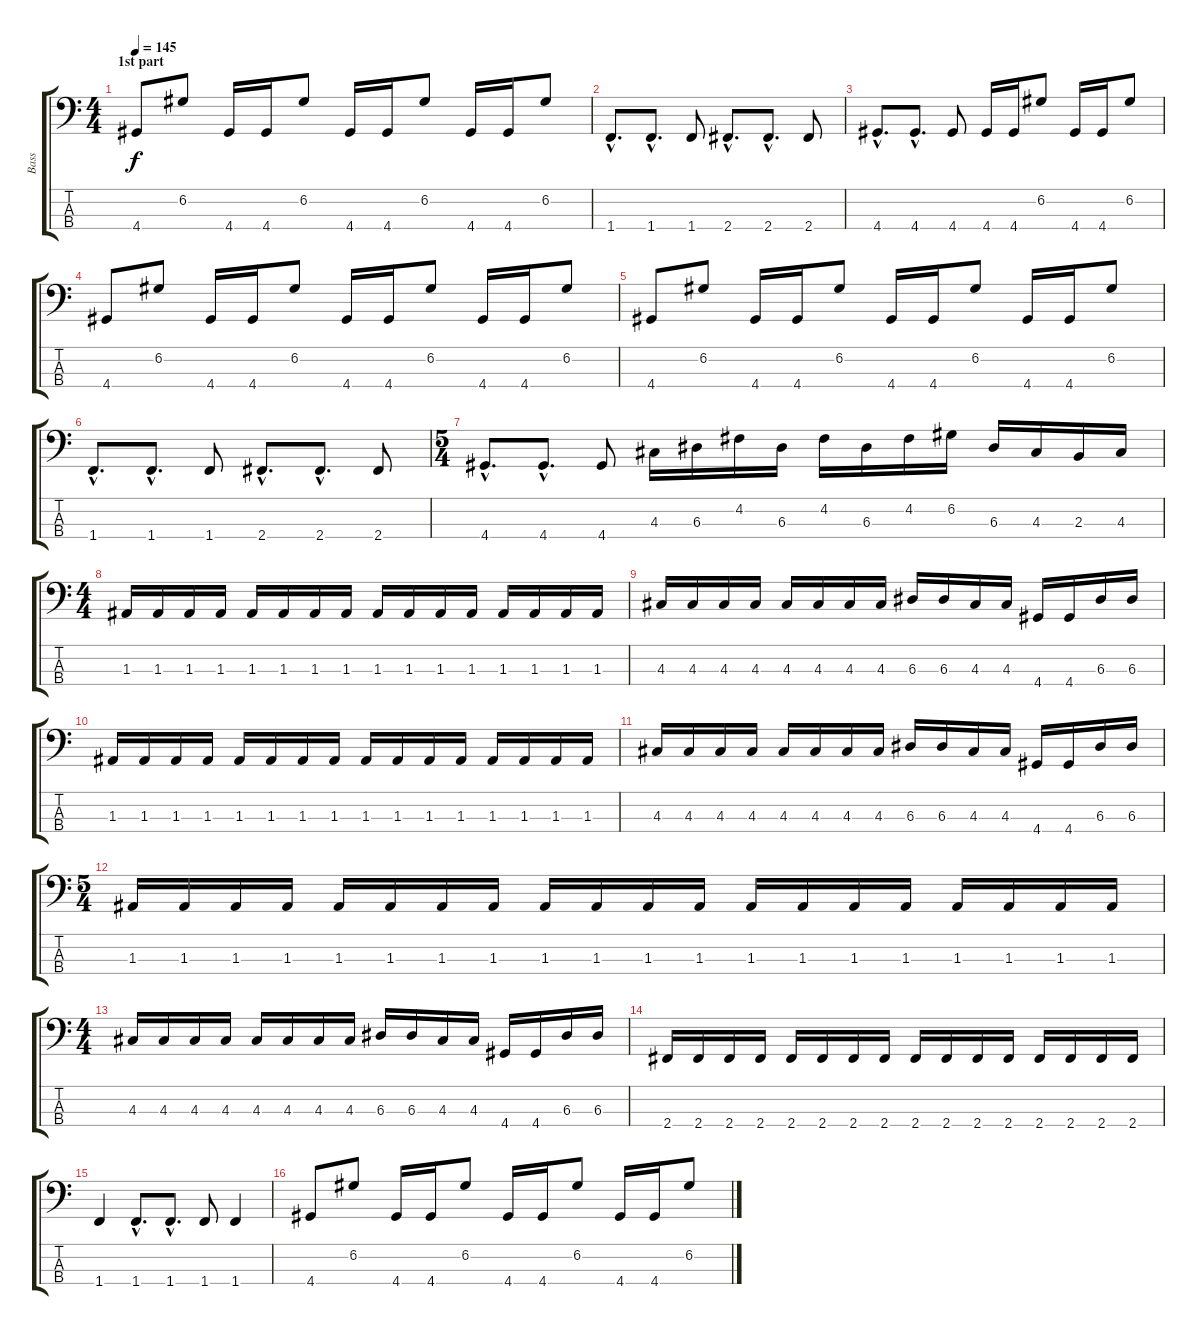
\track ("Bass" "Bass") {instrument electricbassfinger}
\staff {score tabs}
\tuning (G2 D2 A1 E1) {hide}
\ts (4 4)
\section ("" "1st part")
\tempo 145
\clef f4
\ks c
4.4.8{dy f instrument electricbassfinger} 6.2.8 4.4.16 4.4.16 6.2.8 4.4.16 4.4.16 6.2.8 4.4.16 4.4.16 6.2.8 |
1.4{hac}.8{d} 1.4{hac}.8{d} 1.4.8 2.4{hac}.8{d} 2.4{hac}.8{d} 2.4.8 |
4.4{hac}.8{d} 4.4{hac}.8{d} 4.4.8 4.4.16 4.4.16 6.2.8 4.4.16 4.4.16 6.2.8 |
4.4.8 6.2.8 4.4.16 4.4.16 6.2.8 4.4.16 4.4.16 6.2.8 4.4.16 4.4.16 6.2.8 |
4.4.8 6.2.8 4.4.16 4.4.16 6.2.8 4.4.16 4.4.16 6.2.8 4.4.16 4.4.16 6.2.8 |
1.4{hac}.8{d} 1.4{hac}.8{d} 1.4.8 2.4{hac}.8{d} 2.4{hac}.8{d} 2.4.8 |
\ts (5 4)
4.4{hac}.8{d} 4.4{hac}.8{d} 4.4.8 4.3.16 6.3.16 4.2.16 6.3.16 4.2.16 6.3.16 4.2.16 6.2.16 6.3.16 4.3.16 2.3.16 4.3.16 |
\ts (4 4)
1.3.16 1.3.16 1.3.16 1.3.16 1.3.16 1.3.16 1.3.16 1.3.16 1.3.16 1.3.16 1.3.16 1.3.16 1.3.16 1.3.16 1.3.16 1.3.16 |
4.3.16 4.3.16 4.3.16 4.3.16 4.3.16 4.3.16 4.3.16 4.3.16 6.3.16 6.3.16 4.3.16 4.3.16 4.4.16 4.4.16 6.3.16 6.3.16 |
1.3.16 1.3.16 1.3.16 1.3.16 1.3.16 1.3.16 1.3.16 1.3.16 1.3.16 1.3.16 1.3.16 1.3.16 1.3.16 1.3.16 1.3.16 1.3.16 |
4.3.16 4.3.16 4.3.16 4.3.16 4.3.16 4.3.16 4.3.16 4.3.16 6.3.16 6.3.16 4.3.16 4.3.16 4.4.16 4.4.16 6.3.16 6.3.16 |
\ts (5 4)
1.3.16 1.3.16 1.3.16 1.3.16 1.3.16 1.3.16 1.3.16 1.3.16 1.3.16 1.3.16 1.3.16 1.3.16 1.3.16 1.3.16 1.3.16 1.3.16 1.3.16 1.3.16 1.3.16 1.3.16 |
\ts (4 4)
4.3.16 4.3.16 4.3.16 4.3.16 4.3.16 4.3.16 4.3.16 4.3.16 6.3.16 6.3.16 4.3.16 4.3.16 4.4.16 4.4.16 6.3.16 6.3.16 |
2.4.16 2.4.16 2.4.16 2.4.16 2.4.16 2.4.16 2.4.16 2.4.16 2.4.16 2.4.16 2.4.16 2.4.16 2.4.16 2.4.16 2.4.16 2.4.16 |
1.4.4 1.4{hac}.8{d} 1.4{hac}.8{d} 1.4.8 1.4.4 |
4.4.8 6.2.8 4.4.16 4.4.16 6.2.8 4.4.16 4.4.16 6.2.8 4.4.16 4.4.16 6.2.8
